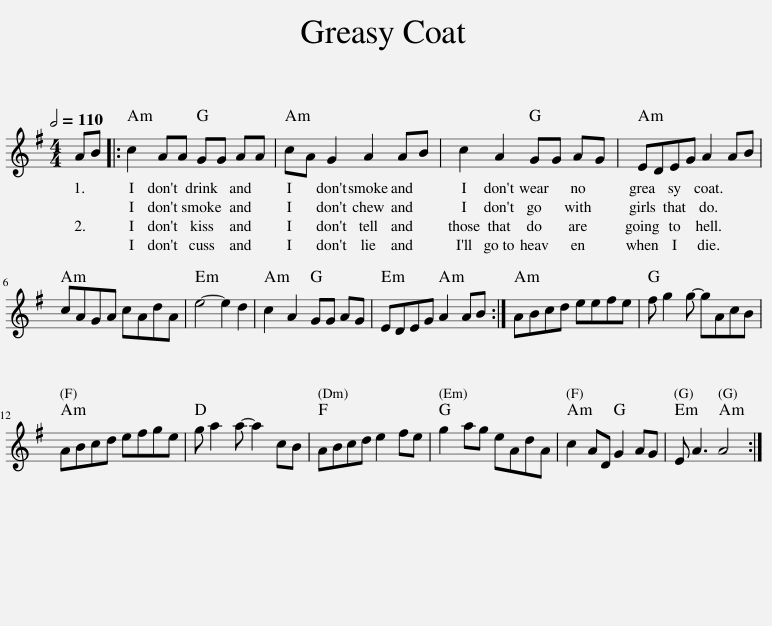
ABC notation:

X:1
L:1/8
Q:1/2=110
M:4/4
I:linebreak $
K:G
V:1 treble
V:1
 AB |: c2 AA GG AA | cA G2 A2 AB | c2 A2 GG AG | EDEG A2 AB |$ %5
 cAGA cAdA | e4- e2 d2 | c2 A2 GG AG | EDEG A2 AB :| ABcd eefe | %10
 f g2 g- gAcB |$ ABcd efge | g a2 a- a2 cB | ABcd e2 fe | g2 ag eAdA | %15
 c2 AD G2 AG | E A3 A4 :| %17
